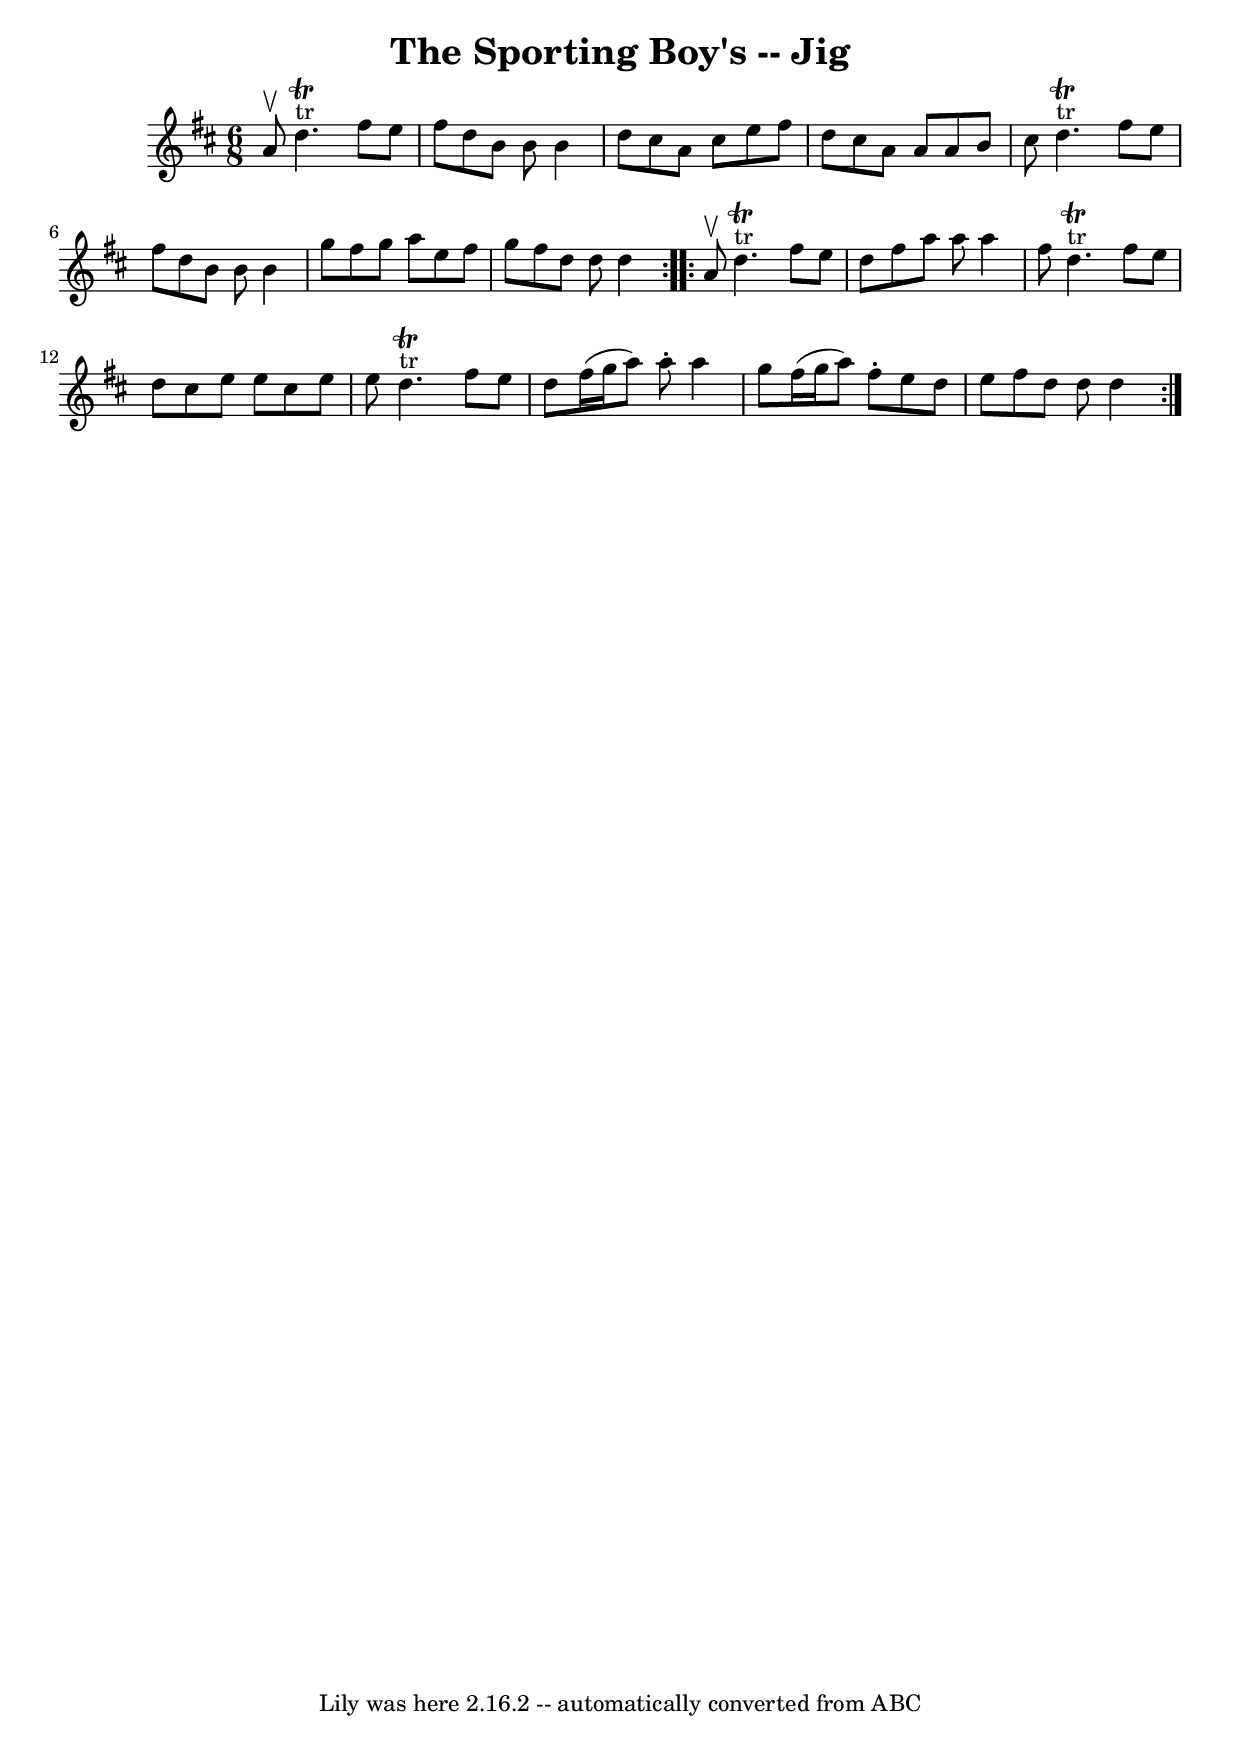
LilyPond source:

\version "2.16.2"
\include "Mammoth.ily"
\header {
  %% book = "Ryan's Mammoth Collection"
 crossRefNumber = "1"
 footnotes = "\\\\88 460"
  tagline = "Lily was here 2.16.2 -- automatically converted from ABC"
  title = "The Sporting Boy's -- Jig"

}
voicedefault =  {



  \repeat volta 2 {

    \time 6/8 
    \key d \major a'8^\upbow  |
 d''4.^"tr"^\trill fis''8 e''8 fis''8     |
 d''8 b'8 b'8 b'4 d''8     |
 cis''8 a'8 cis''8 e''8 fis''8 d''8    |
 cis''8 a'8 a'8 a'8 b'8 cis''8     |
 d''4.^"tr"^\trill fis''8 e''8 fis''8    |
 d''8 b'8 b'8 b'4 g''8     |
 fis''8 g''8 a''8 e''8 fis''8 g''8     |
 fis''8 d''8 d''8 d''4    
  }     
  \repeat volta 2 { a'8^\upbow  |
 d''4.^"tr"^\trill fis''8 e''8 d''8    |
 fis''8 a''8 a''8 a''4 fis''8     |
 d''4.^"tr"^\trill fis''8 e''8 d''8     |
 cis''8 e''8 e''8 cis''8 e''8 e''8     |
 d''4.^"tr"^\trill fis''8 e''8 d''8    |
 fis''16 (g''16 a''8) a''8-. a''4 g''8     |
 fis''16 (g''16 a''8) fis''8-. e''8 d''8 e''8    |
 fis''8   
 d''8 d''8 d''4    
  }   

}

\score{
  <<

    \context Staff="default"
    {
      \voicedefault 
      
    }

  >>
  \layout {
    
  }
  \midi {
  }

}
